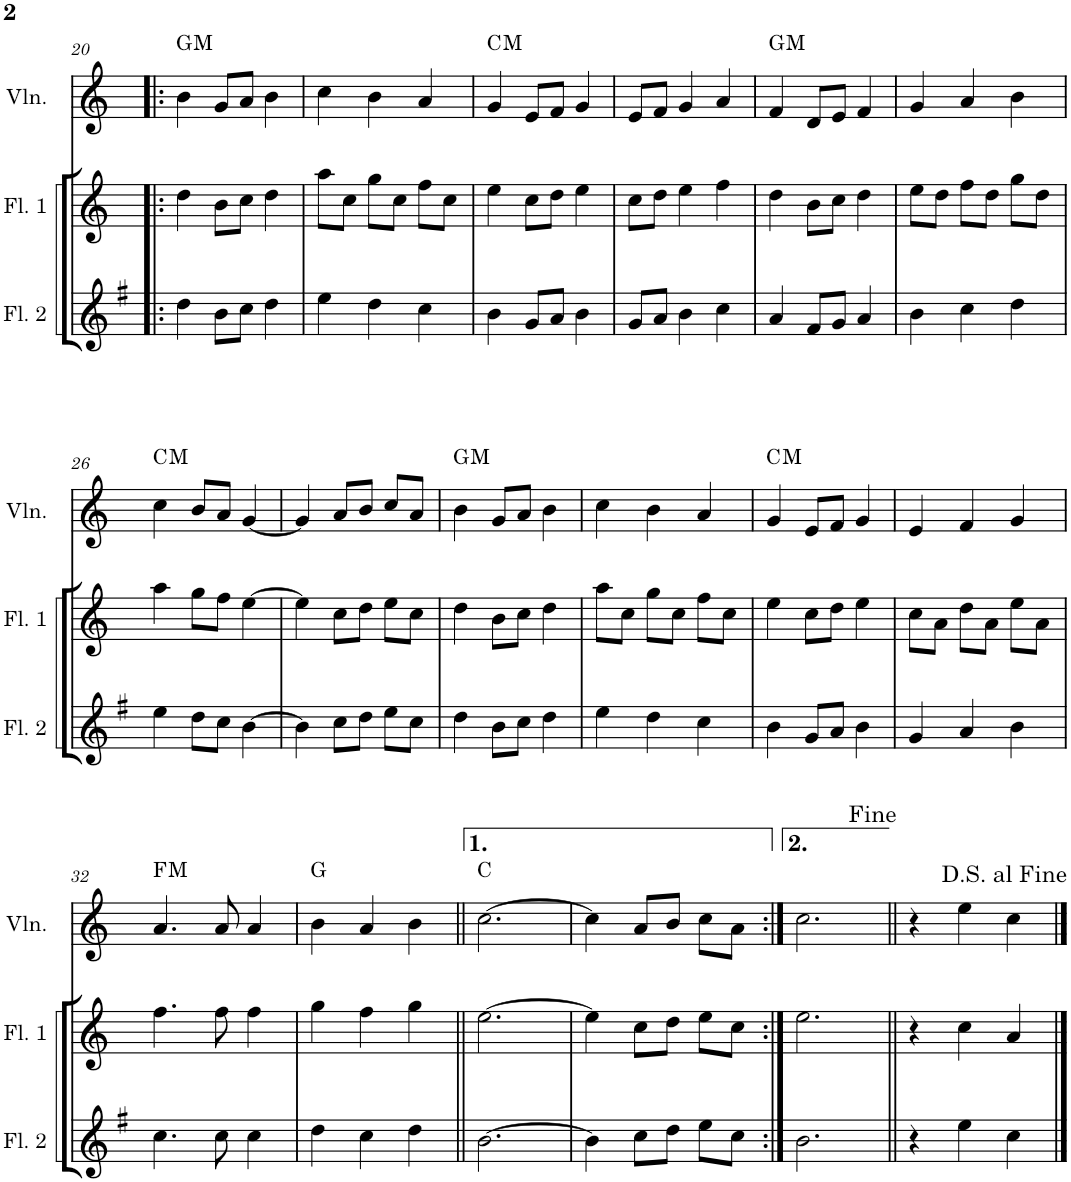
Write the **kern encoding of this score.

**kern	**kern	**kern	**harte
*part3	*part2	*part1	*part1
*staff3	*staff2	*staff1	*
*I"Flûte 2	*I"Flûte 1	*I"Violon	*
*I'Fl. 2	*I'Fl. 1	*I'Vln.	*
!!LO:PB:g=z
*clefG2	*clefG2	*clefG2	*
*Trd-2c-5	*	*	*
*k[f#]	*k[]	*k[]	*
*M3/4	*M3/4	*M3/4	*
=20!|:	=20!|:	=20!|:	=20!|:
!	!	!	!LO:H:kt=M
4dd\	4dd\	4b\	G:maj
8b\L	8b\L	8g/L	.
8cc\J	8cc\J	8a/J	.
4dd\	4dd\	4b\	.
=21	=21	=21	=21
4ee\	8aa\L	4cc\	.
.	8cc\J	.	.
4dd\	8gg\L	4b\	.
.	8cc\J	.	.
4cc\	8ff\L	4a/	.
.	8cc\J	.	.
=22	=22	=22	=22
!	!	!	!LO:H:kt=M
4b\	4ee\	4g/	C:maj
8g/L	8cc\L	8e/L	.
8a/J	8dd\J	8f/J	.
4b\	4ee\	4g/	.
=23	=23	=23	=23
8g/L	8cc\L	8e/L	.
8a/J	8dd\J	8f/J	.
4b\	4ee\	4g/	.
4cc\	4ff\	4a/	.
=24	=24	=24	=24
!	!	!	!LO:H:kt=M
4a/	4dd\	4f/	G:maj
8f#/L	8b\L	8d/L	.
8g/J	8cc\J	8e/J	.
4a/	4dd\	4f/	.
=25	=25	=25	=25
4b\	8ee\L	4g/	.
.	8dd\J	.	.
4cc\	8ff\L	4a/	.
.	8dd\J	.	.
4dd\	8gg\L	4b\	.
.	8dd\J	.	.
!!LO:LB:g=z
=26	=26	=26	=26
!	!	!	!LO:H:kt=M
4ee\	4aa\	4cc\	C:maj
8dd\L	8gg\L	8b/L	.
8cc\J	8ff\J	8a/J	.
[4b\	[4ee\	[4g/	.
=27	=27	=27	=27
4b\]	4ee\]	4g/]	.
8cc\L	8cc\L	8a/L	.
8dd\J	8dd\J	8b/J	.
8ee\L	8ee\L	8cc/L	.
8cc\J	8cc\J	8a/J	.
=28	=28	=28	=28
!	!	!	!LO:H:kt=M
4dd\	4dd\	4b\	G:maj
8b\L	8b\L	8g/L	.
8cc\J	8cc\J	8a/J	.
4dd\	4dd\	4b\	.
=29	=29	=29	=29
4ee\	8aa\L	4cc\	.
.	8cc\J	.	.
4dd\	8gg\L	4b\	.
.	8cc\J	.	.
4cc\	8ff\L	4a/	.
.	8cc\J	.	.
=30	=30	=30	=30
!	!	!	!LO:H:kt=M
4b\	4ee\	4g/	C:maj
8g/L	8cc\L	8e/L	.
8a/J	8dd\J	8f/J	.
4b\	4ee\	4g/	.
=31	=31	=31	=31
4g/	8cc\L	4e/	.
.	8a\J	.	.
4a/	8dd\L	4f/	.
.	8a\J	.	.
4b\	8ee\L	4g/	.
.	8a\J	.	.
!!LO:LB:g=z
=32	=32	=32	=32
!	!	!	!LO:H:kt=M
4.cc\	4.ff\	4.a/	F:maj
8cc\	8ff\	8a/	.
4cc\	4ff\	4a/	.
=33	=33	=33	=33
4dd\	4gg\	4b\	G:maj
4cc\	4ff\	4a/	.
4dd\	4gg\	4b\	.
=34||	=34||	=34||	=34||
[2.b\	[2.ee\	[2.cc\	C:maj
=35	=35	=35	=35
4b\]	4ee\]	4cc\]	.
8cc\L	8cc\L	8a/L	.
8dd\J	8dd\J	8b/J	.
8ee\L	8ee\L	8cc\L	.
8cc\J	8cc\J	8a\J	.
=36:|!	=36:|!	=36:|!	=36:|!
2.b\	2.ee\	2.cc\	.
=37||	=37||	=37||	=37||
4r	4r	4r	.
4ee\	4cc\	4ee\	.
4cc\	4a/	4cc\	.
==	==	==	==
*-	*-	*-	*-
